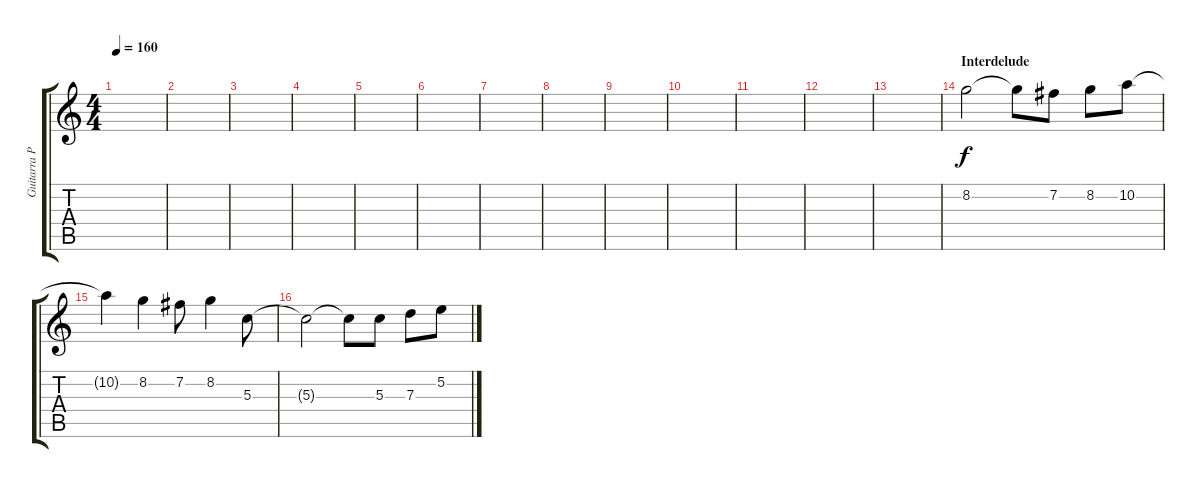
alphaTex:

\track ("Guitarra Principal" "Guitarra P") {instrument overdrivenguitar}
\staff {score tabs}
\tuning (E4 B3 G3 D3 A2 E2) {hide}
\ts (4 4)
\tempo 160
\clef g2
\ks c
|
|
|
|
|
|
|
|
|
|
|
|
|
\section ("" "Interdelude")
8.2.2{volume 16} 8.2{t}.8 7.2.8 8.2.8 10.2.8 |
10.2{t}.4 8.2.4 7.2.8 8.2.4 5.3.8 |
5.3{t}.2 5.3{t}.8 5.3.8 7.3.8 5.2.8
